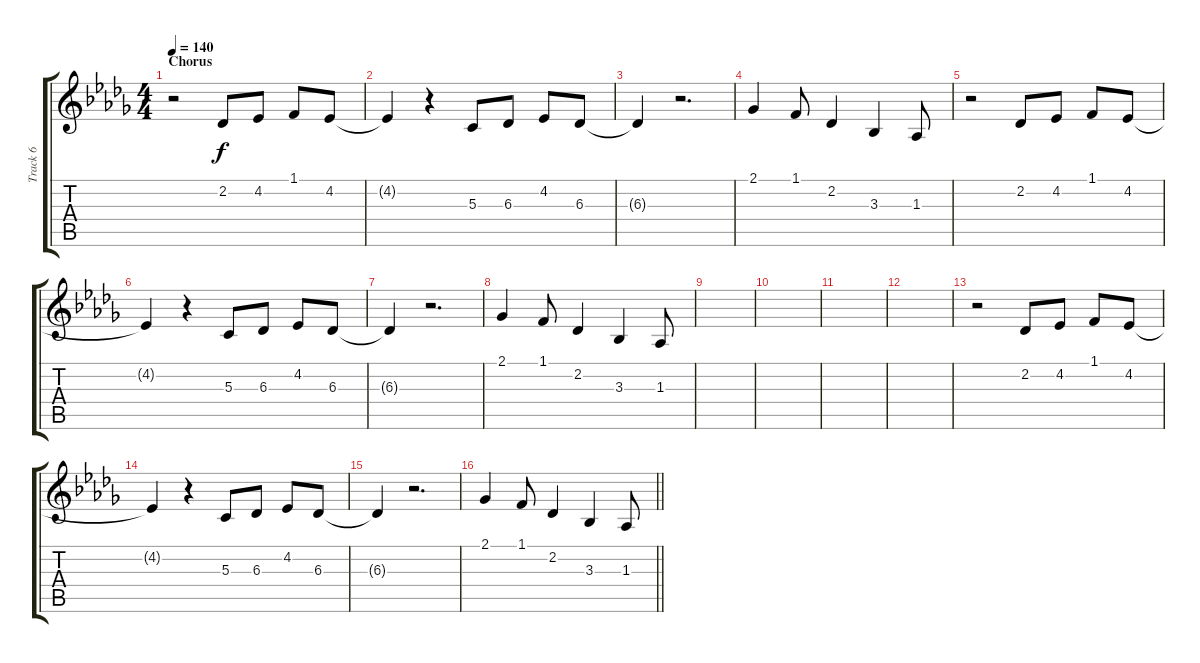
\track ("Track 6" "Track 6") {instrument acousticgrandpiano}
\staff {score tabs}
\tuning (E4 B3 G3 D3 A2 E2) {hide}
\ts (4 4)
\section ("" "Chorus")
\tempo 140
\clef g2
\ks db
r.2{dy f} 2.2.8 4.2.8 1.1.8 4.2.8 |
4.2{t}.4 r.4 5.3.8 6.3.8 4.2.8 6.3.8 |
6.3{t}.4 r.2{d} |
2.1.4 1.1.8 2.2.4 3.3.4 1.3.8 |
r.2 2.2.8 4.2.8 1.1.8 4.2.8 |
4.2{t}.4 r.4 5.3.8 6.3.8 4.2.8 6.3.8 |
6.3{t}.4 r.2{d} |
2.1.4 1.1.8 2.2.4 3.3.4 1.3.8 |
|
|
|
|
r.2 2.2.8 4.2.8 1.1.8 4.2.8 |
4.2{t}.4 r.4 5.3.8 6.3.8 4.2.8 6.3.8 |
6.3{t}.4 r.2{d} |
\barLineRight lightlight
2.1.4 1.1.8 2.2.4 3.3.4 1.3.8
